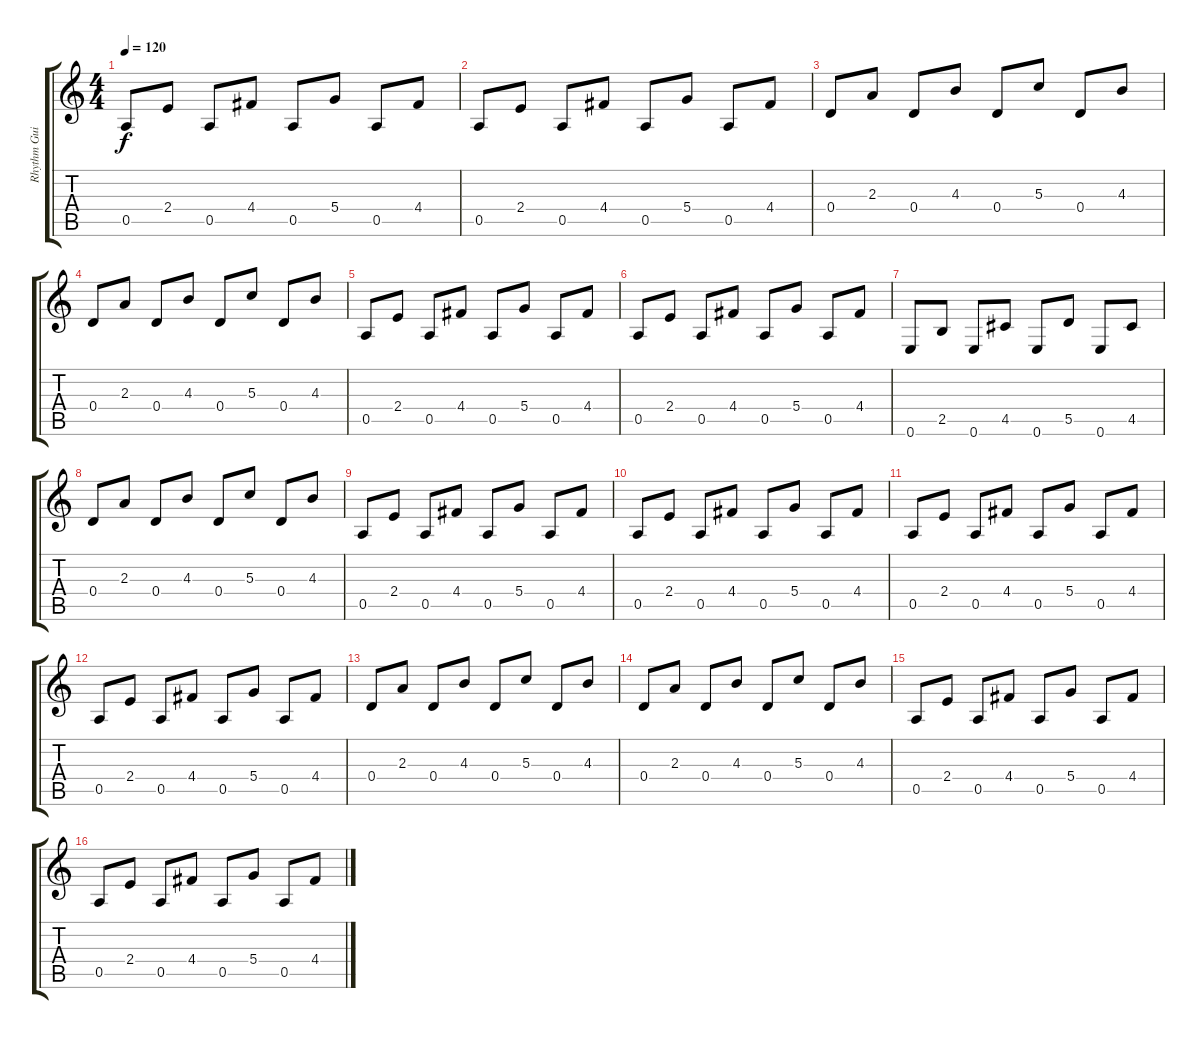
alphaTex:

\track ("Rhythm Guitar" "Rhythm Gui") {instrument electricguitarjazz}
\staff {score tabs}
\tuning (E4 B3 G3 D3 A2 E2) {hide}
\ts (4 4)
\tempo 120
\clef g2
\ks c
0.5.8{dy f} 2.4.8 0.5.8 4.4.8 0.5.8 5.4.8 0.5.8 4.4.8 |
0.5.8 2.4.8 0.5.8 4.4.8 0.5.8 5.4.8 0.5.8 4.4.8 |
0.4.8 2.3.8 0.4.8 4.3.8 0.4.8 5.3.8 0.4.8 4.3.8 |
0.4.8 2.3.8 0.4.8 4.3.8 0.4.8 5.3.8 0.4.8 4.3.8 |
0.5.8 2.4.8 0.5.8 4.4.8 0.5.8 5.4.8 0.5.8 4.4.8 |
0.5.8 2.4.8 0.5.8 4.4.8 0.5.8 5.4.8 0.5.8 4.4.8 |
0.6.8 2.5.8 0.6.8 4.5.8 0.6.8 5.5.8 0.6.8 4.5.8 |
0.4.8 2.3.8 0.4.8 4.3.8 0.4.8 5.3.8 0.4.8 4.3.8 |
0.5.8 2.4.8 0.5.8 4.4.8 0.5.8 5.4.8 0.5.8 4.4.8 |
0.5.8 2.4.8 0.5.8 4.4.8 0.5.8 5.4.8 0.5.8 4.4.8 |
0.5.8 2.4.8 0.5.8 4.4.8 0.5.8 5.4.8 0.5.8 4.4.8 |
0.5.8 2.4.8 0.5.8 4.4.8 0.5.8 5.4.8 0.5.8 4.4.8 |
0.4.8 2.3.8 0.4.8 4.3.8 0.4.8 5.3.8 0.4.8 4.3.8 |
0.4.8 2.3.8 0.4.8 4.3.8 0.4.8 5.3.8 0.4.8 4.3.8 |
0.5.8 2.4.8 0.5.8 4.4.8 0.5.8 5.4.8 0.5.8 4.4.8 |
0.5.8 2.4.8 0.5.8 4.4.8 0.5.8 5.4.8 0.5.8 4.4.8
